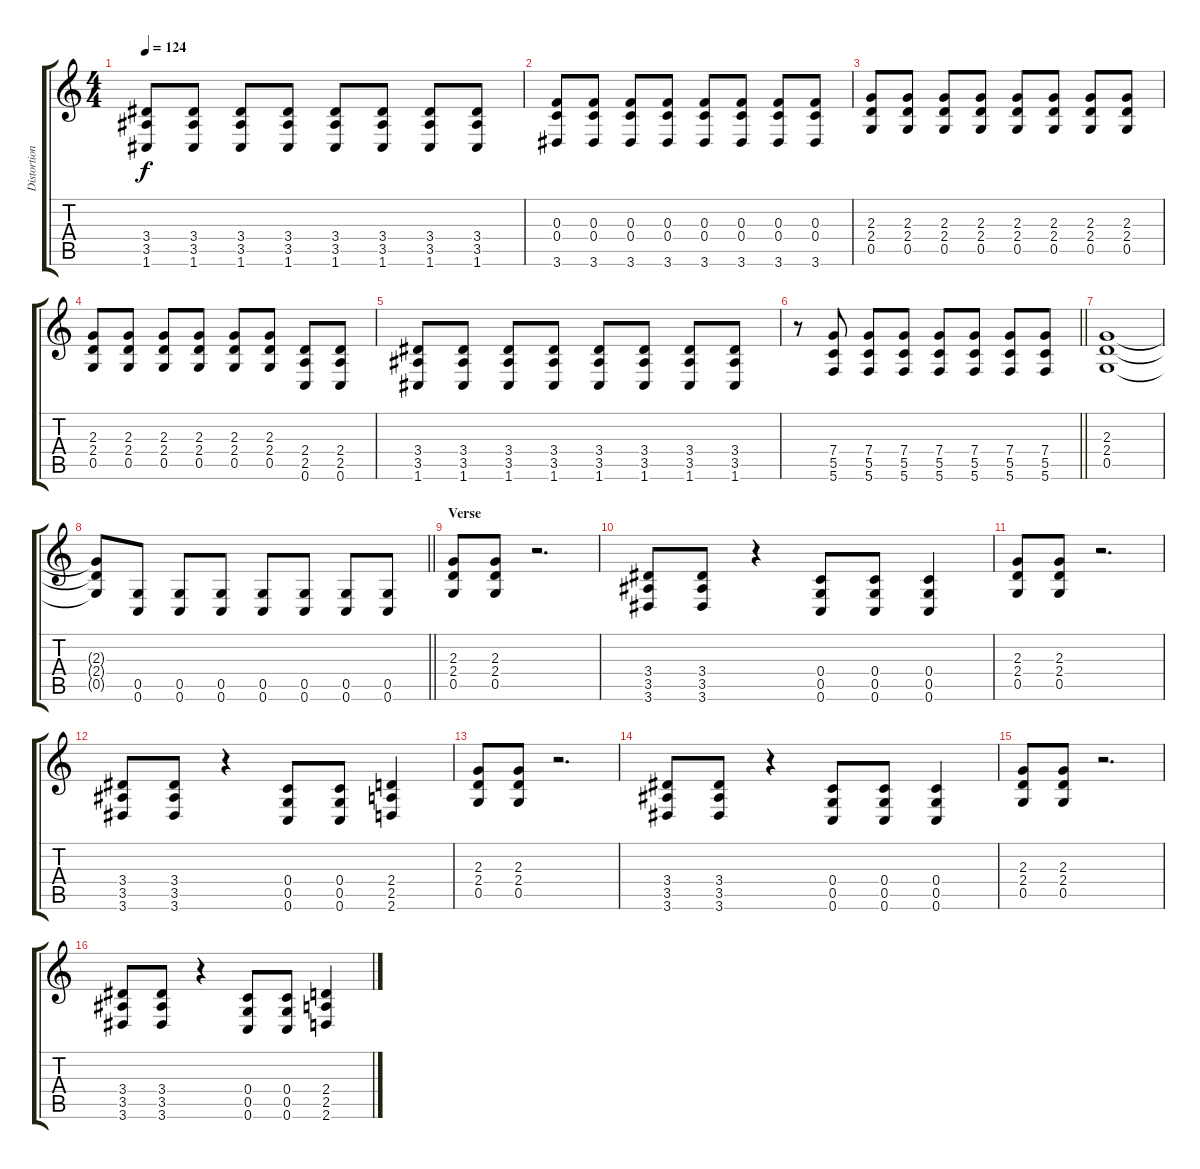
\track ("Distortion Guitar" "Distortion") {instrument distortionguitar}
\staff {score tabs}
\tuning (D4 A3 F3 C3 G2 C2) {hide}
\ts (4 4)
\tempo 124
\clef g2
\ks c
(3.4 3.5 1.6).8{dy f} (3.4 3.5 1.6).8 (3.4 3.5 1.6).8 (3.4 3.5 1.6).8 (3.4 3.5 1.6).8 (3.4 3.5 1.6).8 (3.4 3.5 1.6).8 (3.4 3.5 1.6).8 |
(0.3 0.4 3.6).8 (0.3 0.4 3.6).8 (0.3 0.4 3.6).8 (0.3 0.4 3.6).8 (0.3 0.4 3.6).8 (0.3 0.4 3.6).8 (0.3 0.4 3.6).8 (0.3 0.4 3.6).8 |
(2.3 2.4 0.5).8 (2.3 2.4 0.5).8 (2.3 2.4 0.5).8 (2.3 2.4 0.5).8 (2.3 2.4 0.5).8 (2.3 2.4 0.5).8 (2.3 2.4 0.5).8 (2.3 2.4 0.5).8 |
(2.3 2.4 0.5).8 (2.3 2.4 0.5).8 (2.3 2.4 0.5).8 (2.3 2.4 0.5).8 (2.3 2.4 0.5).8 (2.3 2.4 0.5).8 (2.4 2.5 0.6).8 (2.4 2.5 0.6).8 |
(3.4 3.5 1.6).8 (3.4 3.5 1.6).8 (3.4 3.5 1.6).8 (3.4 3.5 1.6).8 (3.4 3.5 1.6).8 (3.4 3.5 1.6).8 (3.4 3.5 1.6).8 (3.4 3.5 1.6).8 |
\barLineRight lightlight
r.8 (7.4 5.5 5.6).8 (7.4 5.5 5.6).8 (7.4 5.5 5.6).8 (7.4 5.5 5.6).8 (7.4 5.5 5.6).8 (7.4 5.5 5.6).8 (7.4 5.5 5.6).8 |
(2.3 2.4 0.5).1 |
\barLineRight lightlight
(2.3{t} 2.4{t} 0.5{t}).8 (0.5 0.6).8 (0.5 0.6).8 (0.5 0.6).8 (0.5 0.6).8 (0.5 0.6).8 (0.5 0.6).8 (0.5 0.6).8 |
\section ("" "Verse")
(2.3 2.4 0.5).8 (2.3 2.4 0.5).8 r.2{d} |
(3.4 3.5 3.6).8 (3.4 3.5 3.6).8 r.4 (0.4 0.5 0.6).8 (0.4 0.5 0.6).8 (0.4 0.5 0.6).4 |
(2.3 2.4 0.5).8 (2.3 2.4 0.5).8 r.2{d} |
(3.4 3.5 3.6).8 (3.4 3.5 3.6).8 r.4 (0.4 0.5 0.6).8 (0.4 0.5 0.6).8 (2.4 2.5 2.6).4 |
(2.3 2.4 0.5).8 (2.3 2.4 0.5).8 r.2{d} |
(3.4 3.5 3.6).8 (3.4 3.5 3.6).8 r.4 (0.4 0.5 0.6).8 (0.4 0.5 0.6).8 (0.4 0.5 0.6).4 |
(2.3 2.4 0.5).8 (2.3 2.4 0.5).8 r.2{d} |
(3.4 3.5 3.6).8 (3.4 3.5 3.6).8 r.4 (0.4 0.5 0.6).8 (0.4 0.5 0.6).8 (2.4 2.5 2.6).4
